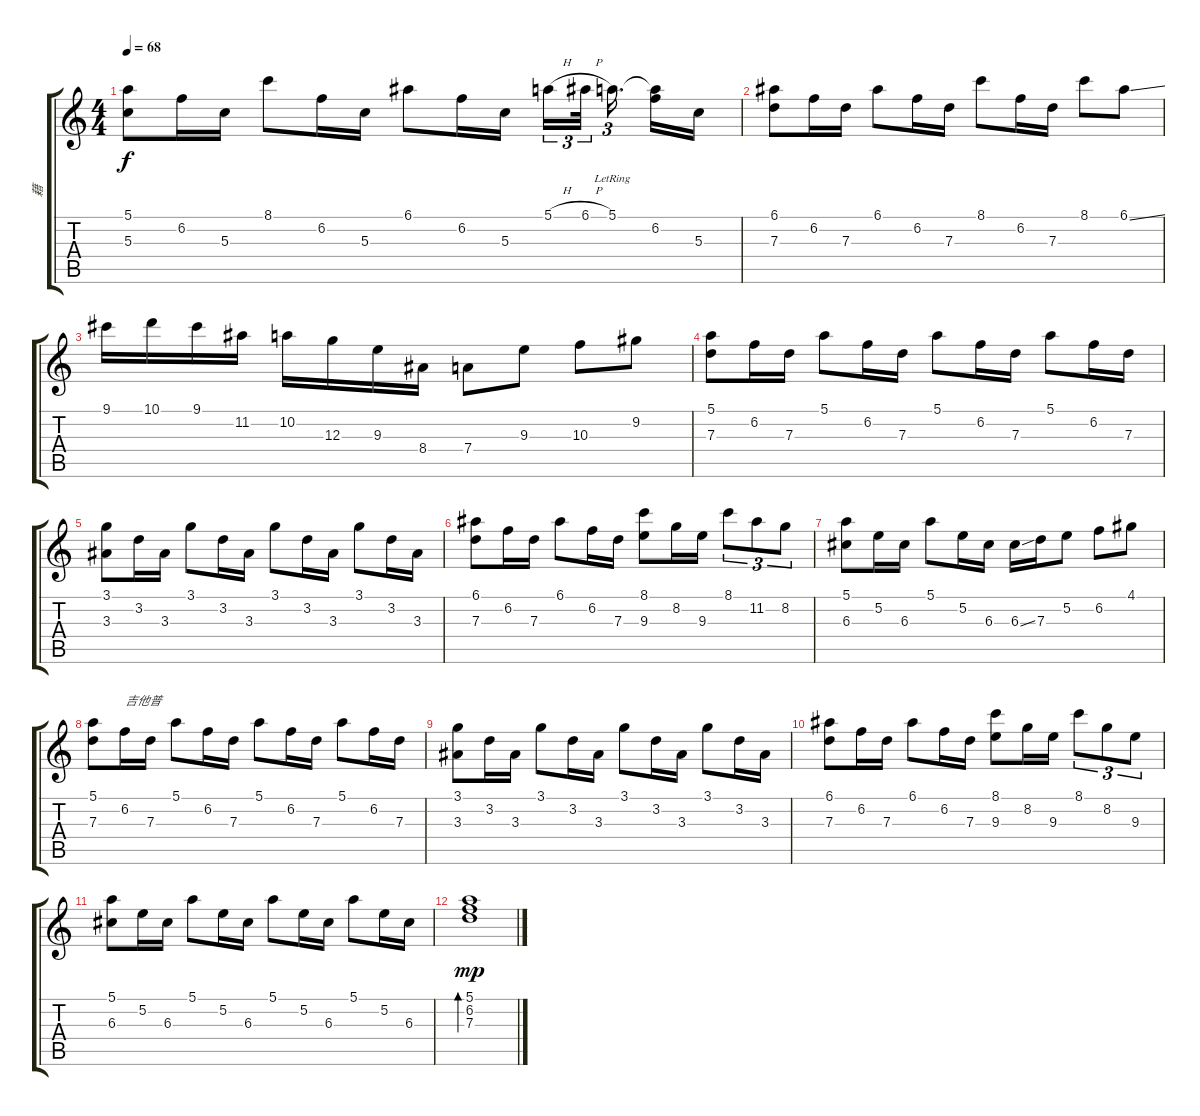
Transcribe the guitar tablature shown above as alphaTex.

\track ("藉" "藉") {instrument acousticguitarsteel}
\staff {score tabs}
\tuning (E4 B3 G3 D3 A2 E2) {hide}
\ts (4 4)
\tempo 68
\clef g2
\ks c
(5.1 5.3).8{dy f} 6.2.16 5.3.16 8.1.8 6.2.16 5.3.16 6.1.8 6.2.16 5.3.16 5.1{h}.16{tu (3 2)} 6.1{h}.32{tu (3 2) beam splitsecondary} 5.1{lr}.16{d tu (3 2) beam splitsecondary} (5.1{t} 6.2).16 5.3.16 |
(6.1 7.3).8 6.2.16 7.3.16 6.1.8 6.2.16 7.3.16 8.1.8 6.2.16 7.3.16 8.1.8 6.1{ss}.8 |
9.1.16 10.1.16 9.1.16 11.2.16 10.2.16 12.3.16 9.3.16 8.4.16 7.4.8 9.3.8 10.3.8 9.2.8 |
(5.1 7.3).8 6.2.16 7.3.16 5.1.8 6.2.16 7.3.16 5.1.8 6.2.16 7.3.16 5.1.8 6.2.16 7.3.16 |
(3.1 3.3).8 3.2.16 3.3.16 3.1.8 3.2.16 3.3.16 3.1.8 3.2.16 3.3.16 3.1.8 3.2.16 3.3.16 |
(6.1 7.3).8 6.2.16 7.3.16 6.1.8 6.2.16 7.3.16 (8.1 9.3).8 8.2.16 9.3.16 8.1.8{tu (3 2)} 11.2.8{tu (3 2)} 8.2.8{tu (3 2)} |
(5.1 6.3).8 5.2.16 6.3.16 5.1.8 5.2.16 6.3.16 6.3{ss}.16 7.3.16 5.2.8 6.2.8 4.1.8 |
(5.1 7.3).8 6.2.16{txt "吉他普"} 7.3.16 5.1.8 6.2.16 7.3.16 5.1.8 6.2.16 7.3.16 5.1.8 6.2.16 7.3.16 |
(3.1 3.3).8 3.2.16 3.3.16 3.1.8 3.2.16 3.3.16 3.1.8 3.2.16 3.3.16 3.1.8 3.2.16 3.3.16 |
(6.1 7.3).8 6.2.16 7.3.16 6.1.8 6.2.16 7.3.16 (8.1 9.3).8 8.2.16 9.3.16 8.1.8{tu (3 2)} 8.2.8{tu (3 2)} 9.3.8{tu (3 2)} |
(5.1 6.3).8 5.2.16 6.3.16 5.1.8 5.2.16 6.3.16 5.1.8 5.2.16 6.3.16 5.1.8 5.2.16 6.3.16 |
(5.1 6.2 7.3).1{bd 240 dy mp}
